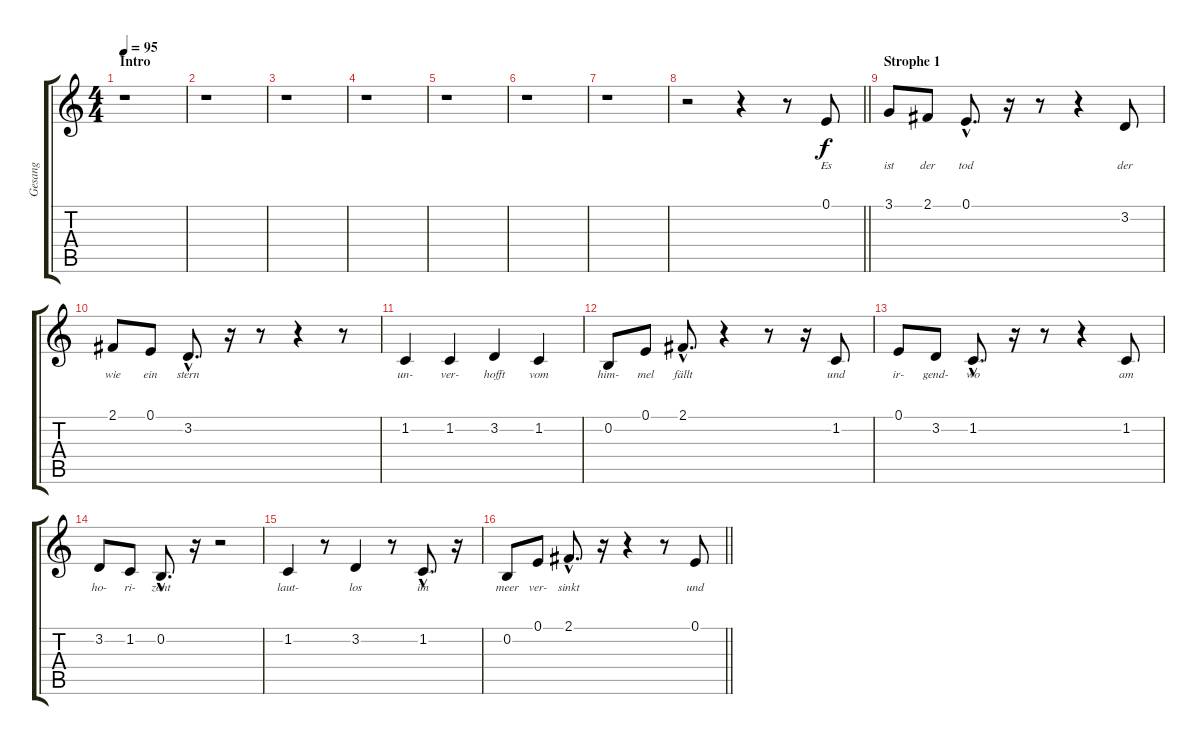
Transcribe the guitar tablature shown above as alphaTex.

\track ("Gesang" "Gesang") {instrument celesta}
\staff {score tabs}
\tuning (E4 B3 G3 D3 A2 E2) {hide}
\ts (4 4)
\section ("" "Intro")
\tempo 95
\clef g2
\ks c
r.1{dy f instrument celesta} |
r.1 |
r.1 |
r.1 |
r.1 |
r.1 |
r.1 |
\barLineRight lightlight
r.2 r.4 r.8 0.1.8{lyrics (0 "Es") lyrics (1 "") lyrics (2 "") lyrics (3 "") lyrics (4 "")} |
\section ("" "Strophe 1")
3.1.8{lyrics (0 "ist") lyrics (1 "") lyrics (2 "") lyrics (3 "") lyrics (4 "")} 2.1.8{lyrics (0 "der") lyrics (1 "") lyrics (2 "") lyrics (3 "") lyrics (4 "")} 0.1{hac}.8{d lyrics (0 "tod") lyrics (1 "") lyrics (2 "") lyrics (3 "") lyrics (4 "")} r.16 r.8 r.4 3.2.8{lyrics (0 "der") lyrics (1 "") lyrics (2 "") lyrics (3 "") lyrics (4 "")} |
2.1.8{lyrics (0 "wie") lyrics (1 "") lyrics (2 "") lyrics (3 "") lyrics (4 "")} 0.1.8{lyrics (0 "ein") lyrics (1 "") lyrics (2 "") lyrics (3 "") lyrics (4 "")} 3.2{hac}.8{d lyrics (0 "stern") lyrics (1 "") lyrics (2 "") lyrics (3 "") lyrics (4 "")} r.16 r.8 r.4 r.8 |
1.2.4{lyrics (0 "un-") lyrics (1 "") lyrics (2 "") lyrics (3 "") lyrics (4 "")} 1.2.4{lyrics (0 "ver-") lyrics (1 "") lyrics (2 "") lyrics (3 "") lyrics (4 "")} 3.2.4{lyrics (0 "hofft") lyrics (1 "") lyrics (2 "") lyrics (3 "") lyrics (4 "")} 1.2.4{lyrics (0 "vom") lyrics (1 "") lyrics (2 "") lyrics (3 "") lyrics (4 "")} |
0.2.8{lyrics (0 "him-") lyrics (1 "") lyrics (2 "") lyrics (3 "") lyrics (4 "")} 0.1.8{lyrics (0 "mel") lyrics (1 "") lyrics (2 "") lyrics (3 "") lyrics (4 "")} 2.1{hac}.8{d lyrics (0 "fällt") lyrics (1 "") lyrics (2 "") lyrics (3 "") lyrics (4 "")} r.4 r.8 r.16 1.2.8{lyrics (0 "und") lyrics (1 "") lyrics (2 "") lyrics (3 "") lyrics (4 "")} |
0.1.8{lyrics (0 "ir-") lyrics (1 "") lyrics (2 "") lyrics (3 "") lyrics (4 "")} 3.2.8{lyrics (0 "gend-") lyrics (1 "") lyrics (2 "") lyrics (3 "") lyrics (4 "")} 1.2{hac}.8{d lyrics (0 "wo") lyrics (1 "") lyrics (2 "") lyrics (3 "") lyrics (4 "")} r.16 r.8 r.4 1.2.8{lyrics (0 "am") lyrics (1 "") lyrics (2 "") lyrics (3 "") lyrics (4 "")} |
3.2.8{lyrics (0 "ho-") lyrics (1 "") lyrics (2 "") lyrics (3 "") lyrics (4 "")} 1.2.8{lyrics (0 "ri-") lyrics (1 "") lyrics (2 "") lyrics (3 "") lyrics (4 "")} 0.2{hac}.8{d lyrics (0 "zont") lyrics (1 "") lyrics (2 "") lyrics (3 "") lyrics (4 "")} r.16 r.2 |
1.2.4{lyrics (0 "laut-") lyrics (1 "") lyrics (2 "") lyrics (3 "") lyrics (4 "")} r.8 3.2.4{lyrics (0 "los") lyrics (1 "") lyrics (2 "") lyrics (3 "") lyrics (4 "")} r.8 1.2{hac}.8{d lyrics (0 "im") lyrics (1 "") lyrics (2 "") lyrics (3 "") lyrics (4 "")} r.16 |
\barLineRight lightlight
0.2.8{lyrics (0 "meer") lyrics (1 "") lyrics (2 "") lyrics (3 "") lyrics (4 "")} 0.1.8{lyrics (0 "ver-") lyrics (1 "") lyrics (2 "") lyrics (3 "") lyrics (4 "")} 2.1{hac}.8{d lyrics (0 "sinkt") lyrics (1 "") lyrics (2 "") lyrics (3 "") lyrics (4 "")} r.16 r.4 r.8 0.1.8{lyrics (0 "und") lyrics (1 "") lyrics (2 "") lyrics (3 "") lyrics (4 "")}
